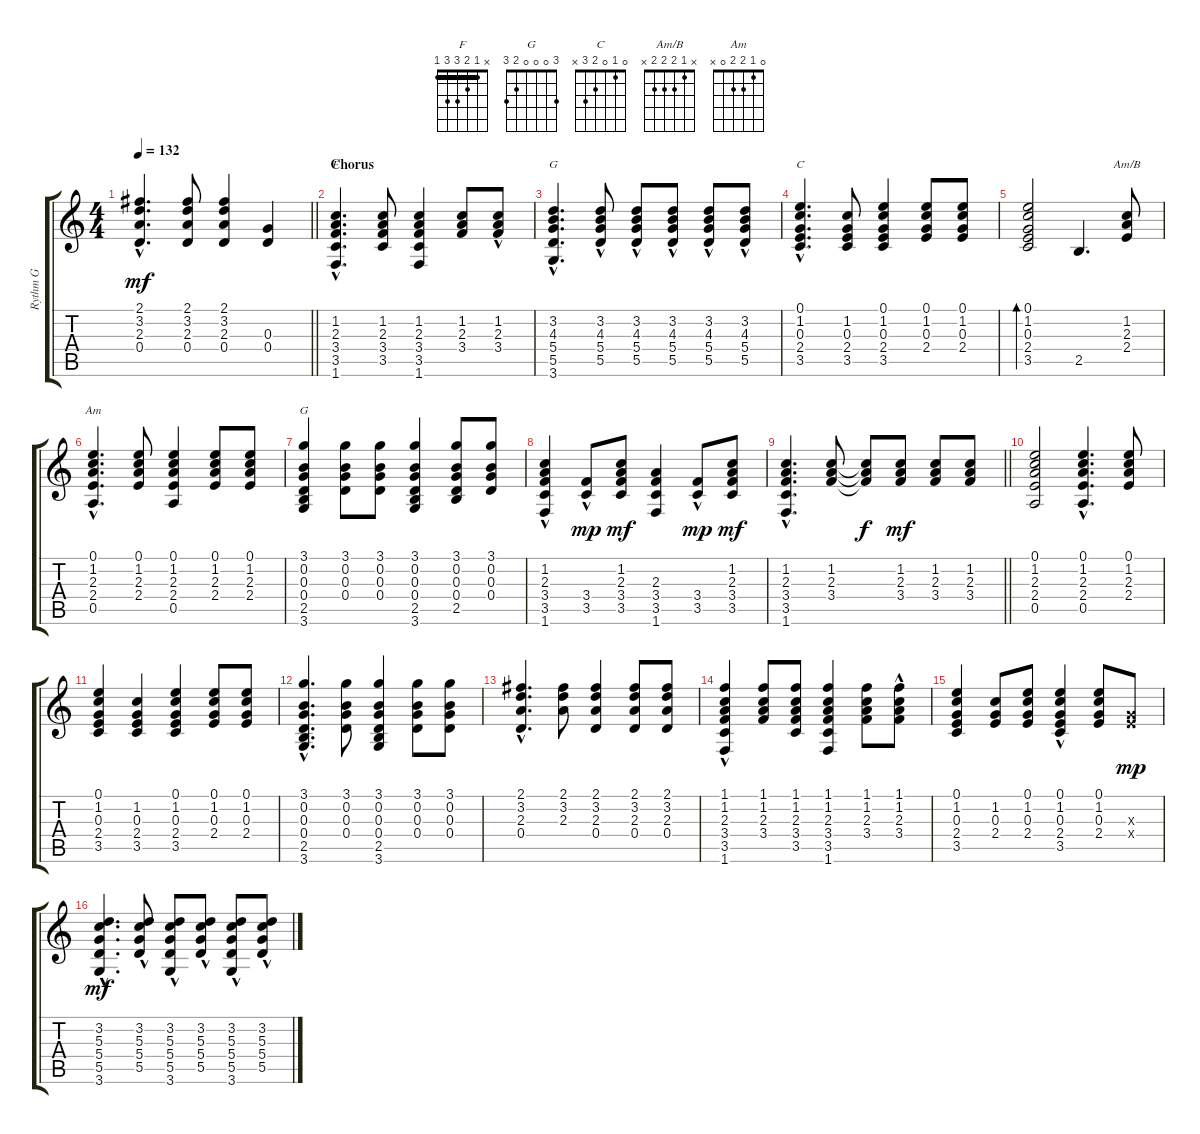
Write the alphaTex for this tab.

\track ("Rythm G" "Rythm G") {instrument electricguitarclean}
\staff {score tabs}
\tuning (E4 B3 G3 D3 A2 E2) {hide}
\chord ("F" x 1 2 3 3 1) {barre 1}
\chord ("G" x 3 4 5 5 3) {barre 3}
\chord ("C" 0 1 0 2 3 x)
\chord ("Am/B" x 1 2 2 2 x)
\chord ("Am" 0 1 2 2 0 x)
\chord ("G" 3 0 0 0 2 3)
\ts (4 4)
\tempo 132
\clef g2
\barLineRight lightlight
\ks c
(2.1{hac} 3.2{hac} 2.3{hac} 0.4{hac}).4{d dy mf} (2.1 3.2 2.3 0.4).8 (2.1 3.2 2.3 0.4).4 (0.3 0.4).4 |
\section ("" "Chorus")
(1.2{hac} 2.3{hac} 3.4{hac} 3.5{hac} 1.6).4{d ch "F"} (1.2 2.3 3.4 3.5).8 (1.2 2.3 3.4 3.5 1.6).4 (1.2 2.3 3.4).8 (1.2{hac} 2.3{hac} 3.4{hac}).8 |
(3.2{hac} 4.3{hac} 5.4{hac} 5.5{hac} 3.6).4{d ch "G"} (3.2 4.3 5.4 5.5{hac}).8 (3.2 4.3 5.4 5.5{hac}).8 (3.2 4.3 5.4 5.5{hac}).8 (3.2 4.3 5.4 5.5{hac}).8 (3.2 4.3 5.4 5.5{hac}).8 |
(0.1 1.2{hac} 0.3{hac} 2.4{hac} 3.5{hac}).4{d ch "C"} (1.2 0.3 2.4 3.5).8 (0.1 1.2 0.3 2.4 3.5).4 (0.1 1.2 0.3 2.4).8 (0.1 1.2 0.3 2.4).8 |
(0.1 1.2 0.3 2.4 3.5).2{bd 240} 2.5.4{d} (1.2 2.3 2.4).8{ch "Am/B"} |
(0.1{hac} 1.2{hac} 2.3{hac} 2.4{hac} 0.5).4{d ch "Am"} (0.1 1.2 2.3 2.4).8 (0.1 1.2 2.3 2.4 0.5).4 (0.1 1.2 2.3 2.4).8 (0.1 1.2 2.3 2.4).8 |
(3.1 0.2 0.3 0.4 2.5 3.6).4{ch "G"} (3.1 0.2 0.3 0.4).8 (3.1 0.2 0.3 0.4).8 (3.1 0.2 0.3 0.4 2.5 3.6).4 (3.1 0.2 0.3 0.4 2.5).8 (3.1 0.2 0.3 0.4).8 |
(1.2{hac} 2.3{hac} 3.4 3.5{hac} 1.6).4 (3.4 3.5{hac}).8{dy mp} (1.2 2.3 3.4 3.5).8{dy mf} (2.3 3.4 3.5 1.6).4 (3.4 3.5{hac}).8{dy mp} (1.2 2.3 3.4 3.5).8{dy mf} |
\barLineRight lightlight
(1.2{hac} 2.3{hac} 3.4{hac} 3.5{hac} 1.6).4{d} (1.2 2.3 3.4).8 (1.2{t} 2.3{t} 3.4{t}).8{dy f} (1.2 2.3 3.4).8{dy mf} (1.2 2.3 3.4).8 (1.2 2.3 3.4).8 |
(0.1 1.2 2.3 2.4 0.5).2 (0.1{hac} 1.2{hac} 2.3{hac} 2.4{hac} 0.5).4{d} (0.1 1.2 2.3 2.4).8 |
(0.1 1.2 0.3 2.4 3.5).4 (1.2 0.3 2.4 3.5).4 (0.1 1.2 0.3 2.4 3.5).4 (0.1 1.2 0.3 2.4).8 (0.1 1.2 0.3 2.4).8 |
(3.1{hac} 0.2{hac} 0.3{hac} 0.4{hac} 2.5 3.6).4{d} (3.1 0.2 0.3 0.4).8 (3.1 0.2 0.3 0.4 2.5 3.6).4 (3.1 0.2 0.3 0.4).8 (3.1 0.2 0.3 0.4).8 |
(2.1{hac} 3.2{hac} 2.3{hac} 0.4).4{d} (2.1 3.2 2.3).8 (2.1 3.2 2.3 0.4).4 (2.1 3.2 2.3 0.4).8 (2.1 3.2 2.3 0.4).8 |
(1.1 1.2 2.3 3.4 3.5{hac} 1.6).4 (1.1 1.2 2.3 3.4).8 (1.1 1.2 2.3 3.4 3.5).8 (1.1 1.2 2.3 3.4 3.5 1.6).4 (1.1 1.2 2.3 3.4).8 (1.1 1.2{hac} 2.3{hac} 3.4{hac}).8 |
(0.1 1.2 0.3 2.4 3.5).4 (1.2 0.3 2.4).8 (0.1 1.2 0.3 2.4).8 (0.1 1.2 0.3 2.4 3.5{hac}).4 (0.1 1.2 0.3 2.4).8 (0.3{x} 2.4{x}).8{dy mp} |
(3.2{hac} 5.3{hac} 5.4{hac} 5.5{hac} 3.6).4{d dy mf} (3.2 5.3 5.4 5.5{hac}).8 (3.2 5.3 5.4 5.5{hac} 3.6).8 (3.2 5.3 5.4 5.5{hac}).8 (3.2 5.3 5.4 5.5{hac} 3.6).8 (3.2 5.3 5.4 5.5{hac}).8
